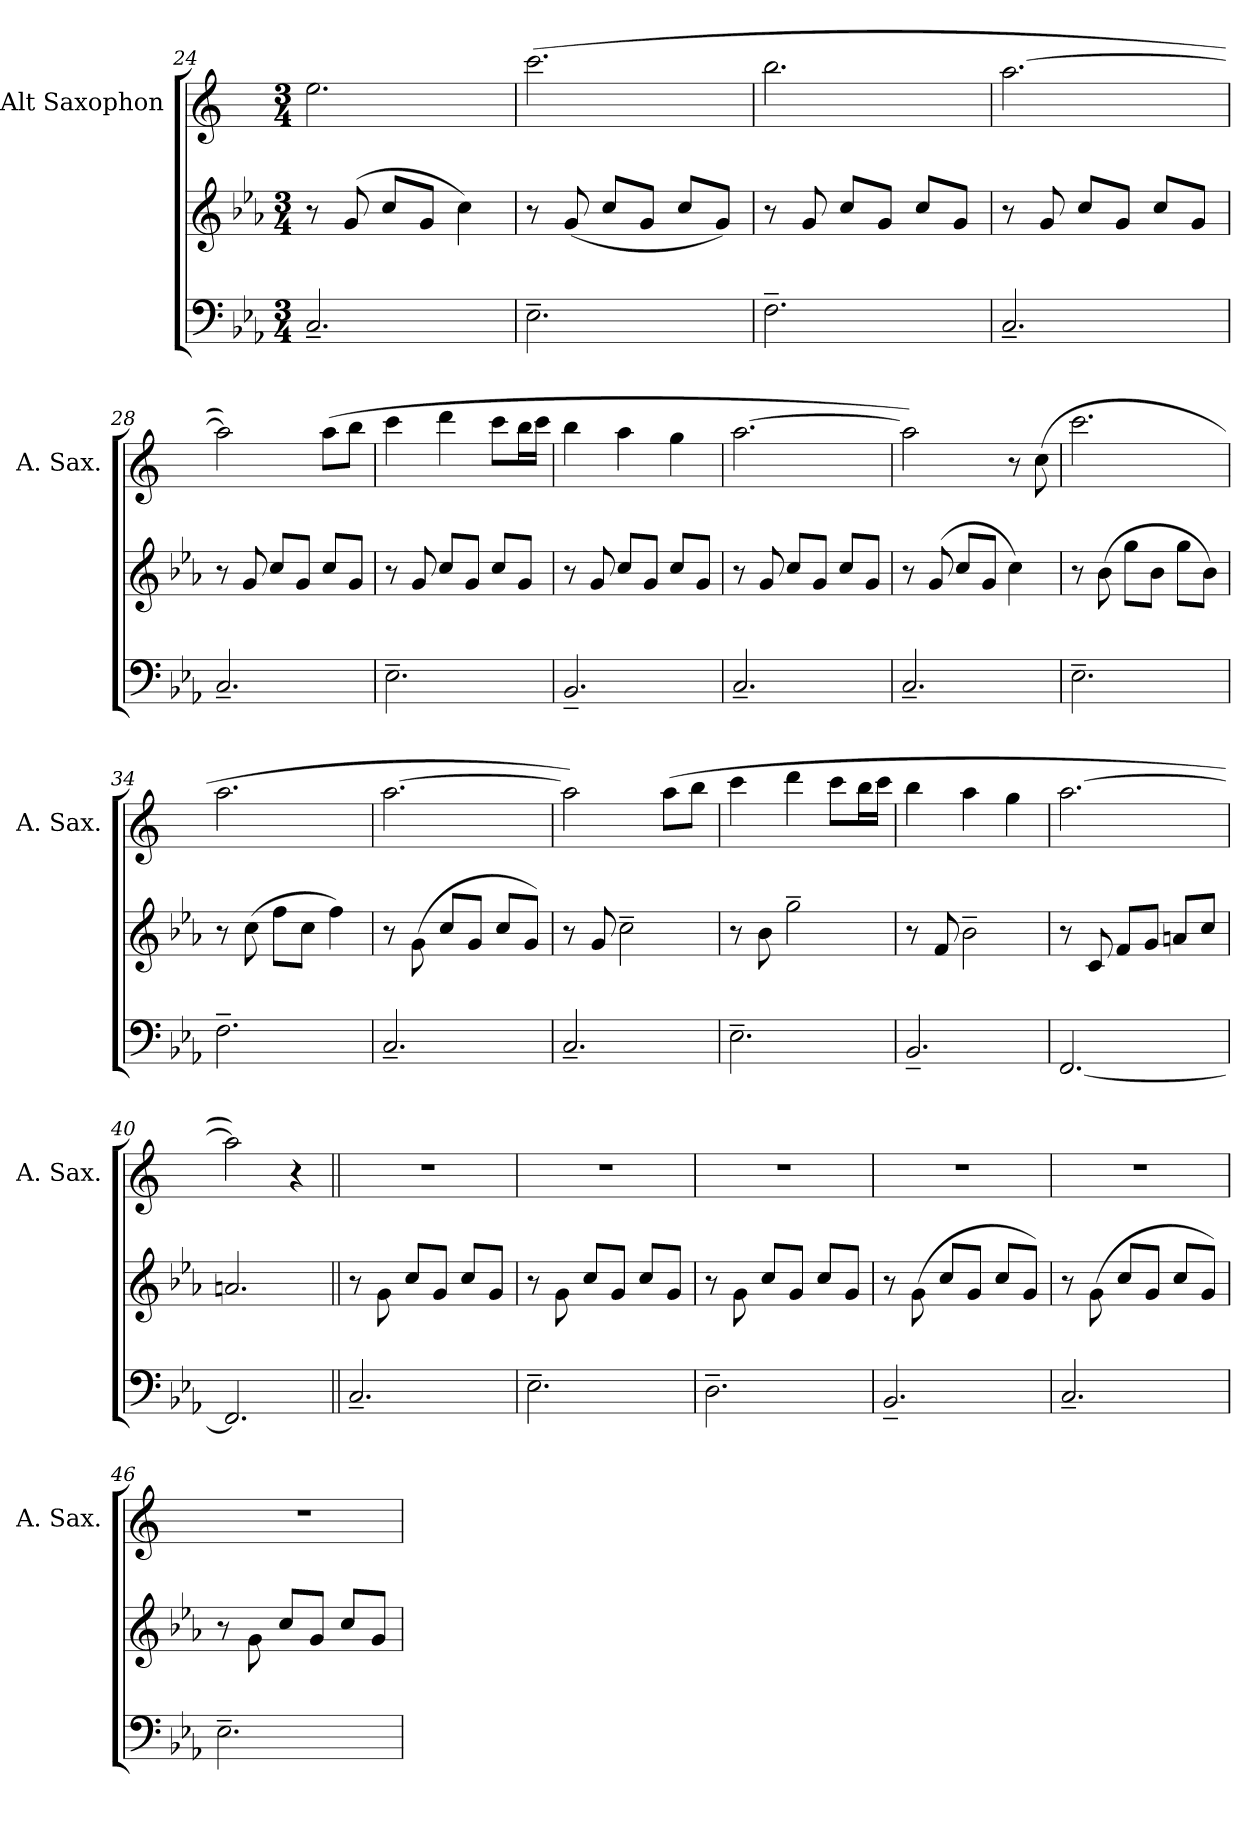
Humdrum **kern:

**kern	**kern	**kern
*part3	*part2	*part1
*staff3	*staff2	*staff1
*	*	*I"Alt Saxophon
*	*	*I'A. Sax.
*clefF4	*clefG2	*clefG2
*	*	*ITrd5c9
*k[b-e-a-]	*k[b-e-a-]	*k[b-e-a-]
*M3/4	*M3/4	*M3/4
=24	=24	=24
2.C~/	8r	2.g\
.	(>8g/	.
.	8cc/L	.
.	8g/J	.
.	4cc\)	.
=25	=25	=25
2.E-~\	8r	(>2.ee-\
.	(8g/	.
.	8cc/L	.
.	8g/J	.
.	8cc/L	.
.	8g/J)	.
=26	=26	=26
2.F~\	8r	2.dd\
.	8g/	.
.	8cc/L	.
.	8g/J	.
.	8cc/L	.
.	8g/J	.
=27	=27	=27
2.C~/	8r	[2.cc\
.	8g/	.
.	8cc/L	.
.	8g/J	.
.	8cc/L	.
.	8g/J	.
=28	=28	=28
2.C~/	8r	2cc\])
.	8g/	.
.	8cc/L	.
.	8g/J	.
.	8cc/L	(>8cc\L
.	8g/J	8dd\J
=29	=29	=29
2.E-~\	8r	4ee-\
.	8g/	.
.	8cc/L	4ff\
.	8g/J	.
.	8cc/L	8ee-\L
.	8g/J	16dd\L
.	.	16ee-\JJ
!!LO:PB:g=z
=30	=30	=30
2.BB-~/	8r	4dd\
.	8g/	.
.	8cc/L	4cc\
.	8g/J	.
.	8cc/L	4b-\
.	8g/J	.
=31	=31	=31
2.C~/	8r	[2.cc\
.	8g/	.
.	8cc/L	.
.	8g/J	.
.	8cc/L	.
.	8g/J	.
=32	=32	=32
2.C~/	8r	2cc\])
.	(>8g/	.
.	8cc/L	.
.	8g/J	.
.	4cc\)	8r
.	.	(>8e-\
=33	=33	=33
2.E-~\	8r	2.ee-\
.	(>8b-\	.
.	8gg\L	.
.	8b-\J	.
.	8gg\L	.
.	8b-\J)	.
=34	=34	=34
2.F~\	8r	2.cc\
.	(>8cc\	.
.	8ff\L	.
.	8cc\J	.
.	4ff\)	.
=35	=35	=35
2.C~/	8r	[2.cc\
.	(8g\	.
.	8cc/L	.
.	8g/J	.
.	8cc/L	.
.	8g/J)	.
=36	=36	=36
2.C~/	8r	2cc\])
.	8g/	.
.	2cc~\	.
.	.	(>8cc\L
.	.	8dd\J
!!LO:LB:g=z
=37	=37	=37
2.E-~\	8r	4ee-\
.	8b-\	.
.	2gg~\	4ff\
.	.	8ee-\L
.	.	16dd\L
.	.	16ee-\JJ
=38	=38	=38
2.BB-~/	8r	4dd\
.	8f/	.
.	2b-~\	4cc\
.	.	4b-\
=39	=39	=39
[2.FF/	8r	[2.cc\
.	8c/	.
.	8f/L	.
.	8g/J	.
.	8an/L	.
.	8cc/J	.
=40	=40	=40
2.FF/]	2.an/	2cc\])
.	.	4r
=41||	=41||	=41||
2.C~/	8r	2.r
.	8g\	.
.	8cc/L	.
.	8g/J	.
.	8cc/L	.
.	8g/J	.
=42	=42	=42
2.E-~\	8r	2.r
.	8g\	.
.	8cc/L	.
.	8g/J	.
.	8cc/L	.
.	8g/J	.
=43	=43	=43
2.D~\	8r	2.r
.	8g\	.
.	8cc/L	.
.	8g/J	.
.	8cc/L	.
.	8g/J	.
=44	=44	=44
2.BB-~/	8r	2.r
.	(8g\	.
.	8cc/L	.
.	8g/J	.
.	8cc/L	.
.	8g/J)	.
!!LO:LB:g=z
=45	=45	=45
2.C~/	8r	2.r
.	(8g\	.
.	8cc/L	.
.	8g/J	.
.	8cc/L	.
.	8g/J)	.
=46	=46	=46
2.E-~\	8r	2.r
.	8g\	.
.	8cc/L	.
.	8g/J	.
.	8cc/L	.
.	8g/J	.
=	=	=
*-	*-	*-
